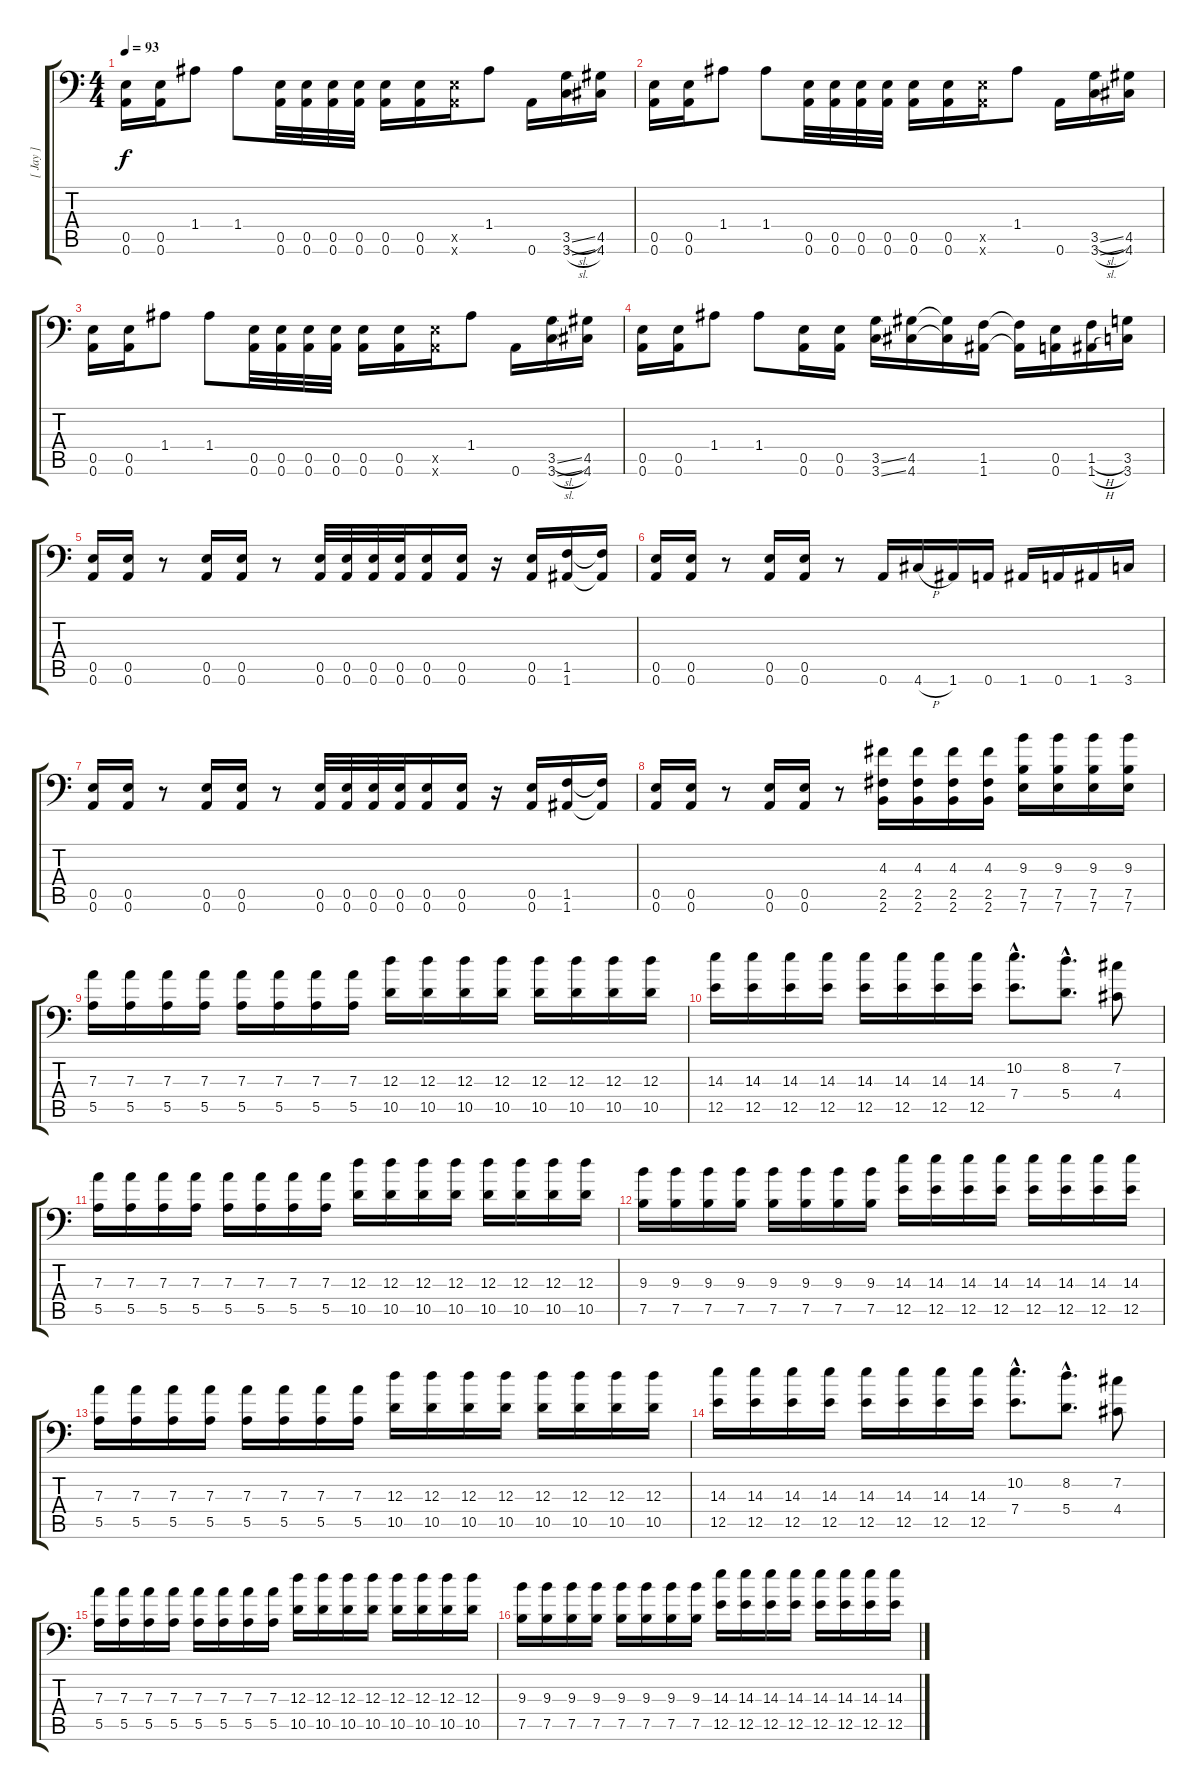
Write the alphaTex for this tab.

\track ("[ Jay ]" "[ Jay ]") {instrument distortionguitar}
\staff {score tabs}
\tuning (B3 Gb3 D3 A2 E2 A1) {hide}
\ts (4 4)
\tempo 93
\clef f4
\ks c
(0.5 0.6).16{dy f} (0.5 0.6).16 1.4.8 1.4.8 (0.5 0.6).32 (0.5 0.6).32 (0.5 0.6).32 (0.5 0.6).32 (0.5 0.6).16 (0.5 0.6).16 (0.5{x} 0.6{x}).16 1.4.8 0.6.16 (3.5{sl} 3.6{sl}).16 (4.5 4.6).16 |
(0.5 0.6).16 (0.5 0.6).16 1.4.8 1.4.8 (0.5 0.6).32 (0.5 0.6).32 (0.5 0.6).32 (0.5 0.6).32 (0.5 0.6).16 (0.5 0.6).16 (0.5{x} 0.6{x}).16 1.4.8 0.6.16 (3.5{sl} 3.6{sl}).16 (4.5 4.6).16 |
(0.5 0.6).16 (0.5 0.6).16 1.4.8 1.4.8 (0.5 0.6).32 (0.5 0.6).32 (0.5 0.6).32 (0.5 0.6).32 (0.5 0.6).16 (0.5 0.6).16 (0.5{x} 0.6{x}).16 1.4.8 0.6.16 (3.5{sl} 3.6{sl}).16 (4.5 4.6).16 |
(0.5 0.6).16 (0.5 0.6).16 1.4.8 1.4.8 (0.5 0.6).16 (0.5 0.6).16 (3.5{ss} 3.6{ss}).16 (4.5 4.6).16 (4.5{t} 4.6{t}).16 (1.5 1.6).16 (1.5{t} 1.6{t}).16 (0.5 0.6).16 (1.5{h} 1.6{h}).16 (3.5 3.6).16 |
(0.5 0.6).16 (0.5 0.6).16 r.8 (0.5 0.6).16 (0.5 0.6).16 r.8 (0.5 0.6).32 (0.5 0.6).32 (0.5 0.6).32 (0.5 0.6).32 (0.5 0.6).16 (0.5 0.6).16 r.16 (0.5 0.6).16 (1.5 1.6).16 (1.5{t} 1.6{t}).16 |
(0.5 0.6).16 (0.5 0.6).16 r.8 (0.5 0.6).16 (0.5 0.6).16 r.8 0.6.16 4.6{h}.16 1.6.16 0.6.16 1.6.16 0.6.16 1.6.16 3.6.16 |
(0.5 0.6).16 (0.5 0.6).16 r.8 (0.5 0.6).16 (0.5 0.6).16 r.8 (0.5 0.6).32 (0.5 0.6).32 (0.5 0.6).32 (0.5 0.6).32 (0.5 0.6).16 (0.5 0.6).16 r.16 (0.5 0.6).16 (1.5 1.6).16 (1.5{t} 1.6{t}).16 |
(0.5 0.6).16 (0.5 0.6).16 r.8 (0.5 0.6).16 (0.5 0.6).16 r.8 (4.3 2.5 2.6).16 (4.3 2.5 2.6).16 (4.3 2.5 2.6).16 (4.3 2.5 2.6).16 (9.3 7.5 7.6).16 (9.3 7.5 7.6).16 (9.3 7.5 7.6).16 (9.3 7.5 7.6).16 |
(7.3 5.5).16 (7.3 5.5).16 (7.3 5.5).16 (7.3 5.5).16 (7.3 5.5).16 (7.3 5.5).16 (7.3 5.5).16 (7.3 5.5).16 (12.3 10.5).16 (12.3 10.5).16 (12.3 10.5).16 (12.3 10.5).16 (12.3 10.5).16 (12.3 10.5).16 (12.3 10.5).16 (12.3 10.5).16 |
(14.3 12.5).16 (14.3 12.5).16 (14.3 12.5).16 (14.3 12.5).16 (14.3 12.5).16 (14.3 12.5).16 (14.3 12.5).16 (14.3 12.5).16 (10.2{hac} 7.4{hac}).8{d} (8.2{hac} 5.4{hac}).8{d} (7.2 4.4).8 |
(7.3 5.5).16 (7.3 5.5).16 (7.3 5.5).16 (7.3 5.5).16 (7.3 5.5).16 (7.3 5.5).16 (7.3 5.5).16 (7.3 5.5).16 (12.3 10.5).16 (12.3 10.5).16 (12.3 10.5).16 (12.3 10.5).16 (12.3 10.5).16 (12.3 10.5).16 (12.3 10.5).16 (12.3 10.5).16 |
(9.3 7.5).16 (9.3 7.5).16 (9.3 7.5).16 (9.3 7.5).16 (9.3 7.5).16 (9.3 7.5).16 (9.3 7.5).16 (9.3 7.5).16 (14.3 12.5).16 (14.3 12.5).16 (14.3 12.5).16 (14.3 12.5).16 (14.3 12.5).16 (14.3 12.5).16 (14.3 12.5).16 (14.3 12.5).16 |
(7.3 5.5).16 (7.3 5.5).16 (7.3 5.5).16 (7.3 5.5).16 (7.3 5.5).16 (7.3 5.5).16 (7.3 5.5).16 (7.3 5.5).16 (12.3 10.5).16 (12.3 10.5).16 (12.3 10.5).16 (12.3 10.5).16 (12.3 10.5).16 (12.3 10.5).16 (12.3 10.5).16 (12.3 10.5).16 |
(14.3 12.5).16 (14.3 12.5).16 (14.3 12.5).16 (14.3 12.5).16 (14.3 12.5).16 (14.3 12.5).16 (14.3 12.5).16 (14.3 12.5).16 (10.2{hac} 7.4{hac}).8{d} (8.2{hac} 5.4{hac}).8{d} (7.2 4.4).8 |
(7.3 5.5).16 (7.3 5.5).16 (7.3 5.5).16 (7.3 5.5).16 (7.3 5.5).16 (7.3 5.5).16 (7.3 5.5).16 (7.3 5.5).16 (12.3 10.5).16 (12.3 10.5).16 (12.3 10.5).16 (12.3 10.5).16 (12.3 10.5).16 (12.3 10.5).16 (12.3 10.5).16 (12.3 10.5).16 |
(9.3 7.5).16 (9.3 7.5).16 (9.3 7.5).16 (9.3 7.5).16 (9.3 7.5).16 (9.3 7.5).16 (9.3 7.5).16 (9.3 7.5).16 (14.3 12.5).16 (14.3 12.5).16 (14.3 12.5).16 (14.3 12.5).16 (14.3 12.5).16 (14.3 12.5).16 (14.3 12.5).16 (14.3 12.5).16
